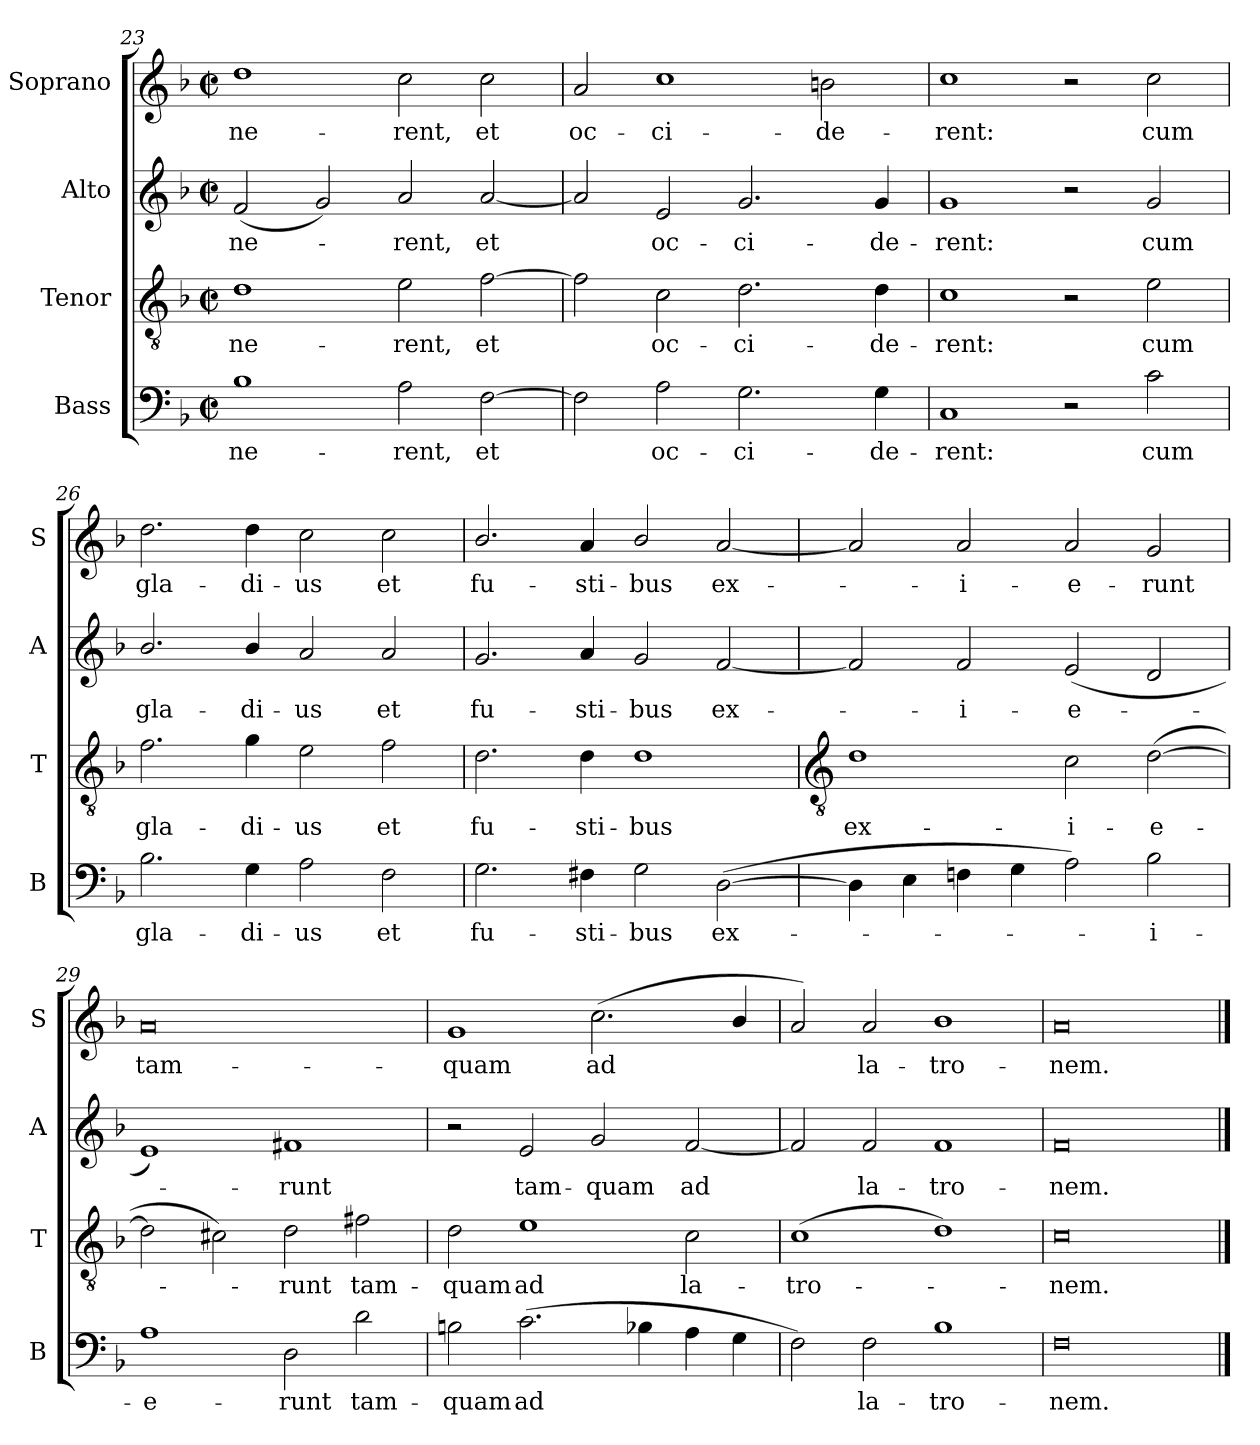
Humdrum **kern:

**kern	**text	**kern	**text	**kern	**text	**kern	**text
*part4	*part4	*part3	*part3	*part2	*part2	*part1	*part1
*staff4	*staff4	*staff3	*staff3	*staff2	*staff2	*staff1	*staff1
*I"Bass	*	*I"Tenor	*	*I"Alto	*	*I"Soprano	*
*I'B	*	*I'T	*	*I'A	*	*I'S	*
*clefF4	*	*clefGv2	*	*clefG2	*	*clefG2	*
*k[b-]	*	*k[b-]	*	*k[b-]	*	*k[b-]	*
*F:	*	*F:	*	*F:	*	*F:	*
*M4/2	*	*M4/2	*	*M4/2	*	*M4/2	*
*met(c|)	*	*met(c|)	*	*met(c|)	*	*met(c|)	*
=23	=23	=23	=23	=23	=23	=23	=23
!	!LO:LY:b	!	!LO:LY:b	!	!LO:LY:b	!	!LO:LY:b
1B-	-ne-	1d	-ne-	(<2f	-ne-	1dd	-ne-
.	.	.	.	2g)	.	.	.
!	!LO:LY:b	!	!LO:LY:b	!	!LO:LY:b	!	!LO:LY:b
2A	-rent,	2e	-rent,	2a	rent,	2cc	-rent,
!	!LO:LY:b	!	!LO:LY:b	!	!LO:LY:b	!	!LO:LY:b
[2F	et	[2f	et	[2a	et	2cc	et
=24	=24	=24	=24	=24	=24	=24	=24
!	!	!	!	!	!	!	!LO:LY:b
2F]	.	2f]	.	2a]	.	2a	oc-
!	!LO:LY:b	!	!LO:LY:b	!	!LO:LY:b	!	!LO:LY:b
2A	oc-	2c	oc-	2e	oc-	1cc	-ci-
!	!LO:LY:b	!	!LO:LY:b	!	!LO:LY:b	!	!
2.G	-ci-	2.d	-ci-	2.g	-ci-	.	.
!	!	!	!	!	!	!	!LO:LY:b
.	.	.	.	.	.	2bn	-de-
!	!LO:LY:b	!	!LO:LY:b	!	!LO:LY:b	!	!
4G	-de-	4d	-de-	4g	-de-	.	.
=25	=25	=25	=25	=25	=25	=25	=25
!	!LO:LY:b	!	!LO:LY:b	!	!LO:LY:b	!	!LO:LY:b
1C	-rent:	1c	-rent:	1g	-rent:	1cc	-rent:
2r	.	2r	.	2r	.	2r	.
!	!LO:LY:b	!	!LO:LY:b	!	!LO:LY:b	!	!LO:LY:b
2c	cum	2e	cum	2g	cum	2cc	cum
=26	=26	=26	=26	=26	=26	=26	=26
!	!LO:LY:b	!	!LO:LY:b	!	!LO:LY:b	!	!LO:LY:b
2.B-	gla-	2.f	gla-	2.b-/	gla-	2.dd	gla-
!	!LO:LY:b	!	!LO:LY:b	!	!LO:LY:b	!	!LO:LY:b
4G	-di-	4g	-di-	4b-/	-di-	4dd	-di-
!	!LO:LY:b	!	!LO:LY:b	!	!LO:LY:b	!	!LO:LY:b
2A	-us	2e	-us	2a	-us	2cc	-us
!	!LO:LY:b	!	!LO:LY:b	!	!LO:LY:b	!	!LO:LY:b
2F	et	2f	et	2a	et	2cc	et
=27	=27	=27	=27	=27	=27	=27	=27
!	!LO:LY:b	!	!LO:LY:b	!	!LO:LY:b	!	!LO:LY:b
2.G	fu-	2.d	fu-	2.g	fu-	2.b-/	fu-
!	!LO:LY:b	!	!LO:LY:b	!	!LO:LY:b	!	!LO:LY:b
4F#X	-sti-	4d	-sti-	4a	-sti-	4a	-sti-
!	!LO:LY:b	!	!LO:LY:b	!	!LO:LY:b	!	!LO:LY:b
2G	-bus	1d	-bus	2g	-bus	2b-/	-bus
!	!LO:LY:b	!	!	!	!LO:LY:b	!	!LO:LY:b
(>[2D	ex-	.	.	[2f	ex-	[2a	ex-
!!LO:LB:g=z
=28	=28	=28	=28	=28	=28	=28	=28
*	*	*clefGv2	*	*	*	*	*
!	!	!	!LO:LY:b	!	!	!	!
4D]	.	1d	ex-	2f]	.	2a]	.
4E	.	.	.	.	.	.	.
!	!	!	!	!	!LO:LY:b	!	!LO:LY:b
4Fn	.	.	.	2f	i-	2a	i-
4G	.	.	.	.	.	.	.
!	!	!	!LO:LY:b	!	!LO:LY:b	!	!LO:LY:b
2A)	.	2c	-i-	(<2e	-e-	2a	-e-
!	!LO:LY:b	!	!LO:LY:b	!	!	!	!LO:LY:b
2B-	i-	(>[2d	-e-	2d	.	2g	-runt
=29	=29	=29	=29	=29	=29	=29	=29
!	!LO:LY:b	!	!	!	!	!	!LO:LY:b
1A	-e-	2d]	.	1e)	.	0a	tam-
.	.	2c#X)	.	.	.	.	.
!	!LO:LY:b	!	!LO:LY:b	!	!LO:LY:b	!	!
2D	-runt	2d	runt	1f#X	runt	.	.
!	!LO:LY:b	!	!LO:LY:b	!	!	!	!
2d	tam-	2f#X	tam-	.	.	.	.
=30	=30	=30	=30	=30	=30	=30	=30
!	!LO:LY:b	!	!LO:LY:b	!	!	!	!LO:LY:b
2Bn	-quam	2d	-quam	2r	.	1g	-quam
!	!LO:LY:b	!	!LO:LY:b	!	!LO:LY:b	!	!
(>2.c	ad	1e	ad	2e	tam-	.	.
!	!	!	!	!	!LO:LY:b	!	!LO:LY:b
.	.	.	.	2g	-quam	(<2.cc	ad
4B-X	.	.	.	.	.	.	.
!	!	!	!LO:LY:b	!	!LO:LY:b	!	!
4A	.	2c	la-	[2f	ad	.	.
4G	.	.	.	.	.	4b-/	.
=31	=31	=31	=31	=31	=31	=31	=31
!	!	!	!LO:LY:b	!	!	!	!
2F)	.	(>1c	-tro-	2f]	.	2a)	.
!	!LO:LY:b	!	!	!	!LO:LY:b	!	!LO:LY:b
2F	la-	.	.	2f	la-	2a	la-
!	!LO:LY:b	!	!	!	!LO:LY:b	!	!LO:LY:b
1B-	-tro-	1d)	.	1f	-tro-	1b-	-tro-
=32	=32	=32	=32	=32	=32	=32	=32
!	!LO:LY:b	!	!LO:LY:b	!	!LO:LY:b	!	!LO:LY:b
0F	-nem.	0c	nem.	0f	-nem.	0a	-nem.
==	==	==	==	==	==	==	==
*-	*-	*-	*-	*-	*-	*-	*-
